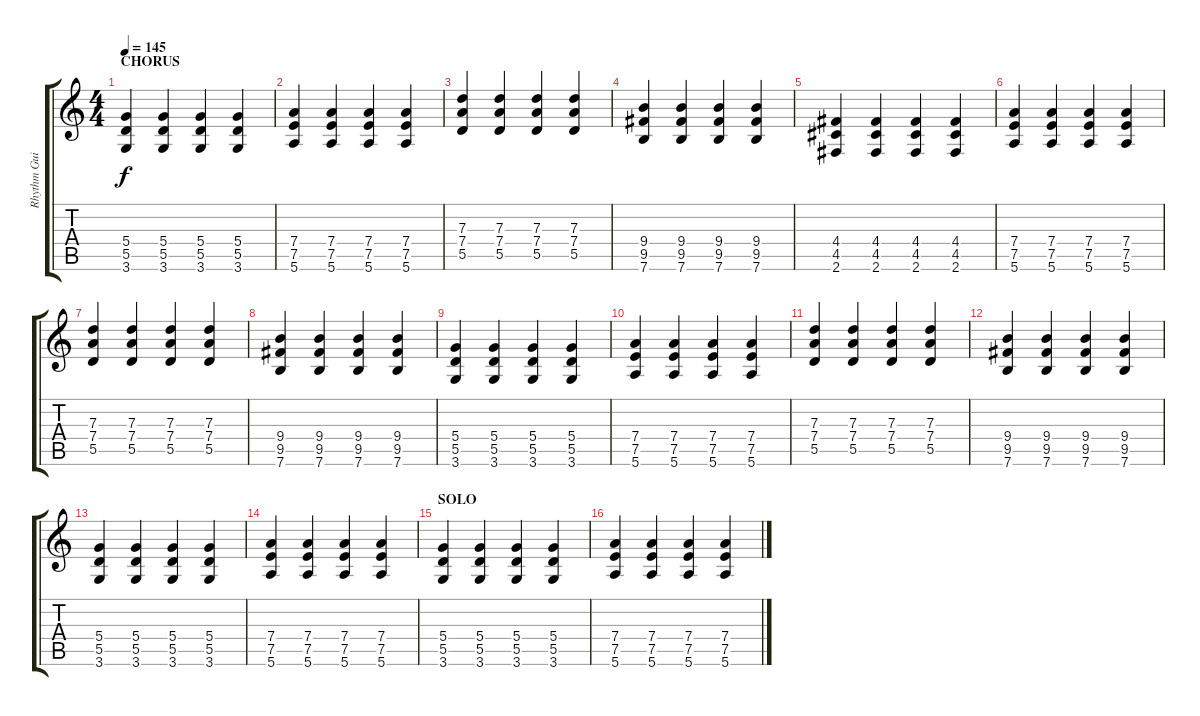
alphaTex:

\track ("Rhythm Guitar" "Rhythm Gui") {instrument distortionguitar}
\staff {score tabs}
\tuning (E4 B3 G3 D3 A2 E2) {hide}
\ts (4 4)
\section ("" "CHORUS")
\tempo 145
\clef g2
\ks c
(5.4 5.5 3.6).4{dy f} (5.4 5.5 3.6).4 (5.4 5.5 3.6).4 (5.4 5.5 3.6).4 |
(7.4 7.5 5.6).4 (7.4 7.5 5.6).4 (7.4 7.5 5.6).4 (7.4 7.5 5.6).4 |
(7.3 7.4 5.5).4 (7.3 7.4 5.5).4 (7.3 7.4 5.5).4 (7.3 7.4 5.5).4 |
(9.4 9.5 7.6).4 (9.4 9.5 7.6).4 (9.4 9.5 7.6).4 (9.4 9.5 7.6).4 |
(4.4 4.5 2.6).4 (4.4 4.5 2.6).4 (4.4 4.5 2.6).4 (4.4 4.5 2.6).4 |
(7.4 7.5 5.6).4 (7.4 7.5 5.6).4 (7.4 7.5 5.6).4 (7.4 7.5 5.6).4 |
(7.3 7.4 5.5).4 (7.3 7.4 5.5).4 (7.3 7.4 5.5).4 (7.3 7.4 5.5).4 |
(9.4 9.5 7.6).4 (9.4 9.5 7.6).4 (9.4 9.5 7.6).4 (9.4 9.5 7.6).4 |
(5.4 5.5 3.6).4 (5.4 5.5 3.6).4 (5.4 5.5 3.6).4 (5.4 5.5 3.6).4 |
(7.4 7.5 5.6).4 (7.4 7.5 5.6).4 (7.4 7.5 5.6).4 (7.4 7.5 5.6).4 |
(7.3 7.4 5.5).4 (7.3 7.4 5.5).4 (7.3 7.4 5.5).4 (7.3 7.4 5.5).4 |
(9.4 9.5 7.6).4 (9.4 9.5 7.6).4 (9.4 9.5 7.6).4 (9.4 9.5 7.6).4 |
(5.4 5.5 3.6).4 (5.4 5.5 3.6).4 (5.4 5.5 3.6).4 (5.4 5.5 3.6).4 |
(7.4 7.5 5.6).4 (7.4 7.5 5.6).4 (7.4 7.5 5.6).4 (7.4 7.5 5.6).4 |
\section ("" "SOLO")
(5.4 5.5 3.6).4 (5.4 5.5 3.6).4 (5.4 5.5 3.6).4 (5.4 5.5 3.6).4 |
(7.4 7.5 5.6).4 (7.4 7.5 5.6).4 (7.4 7.5 5.6).4 (7.4 7.5 5.6).4
